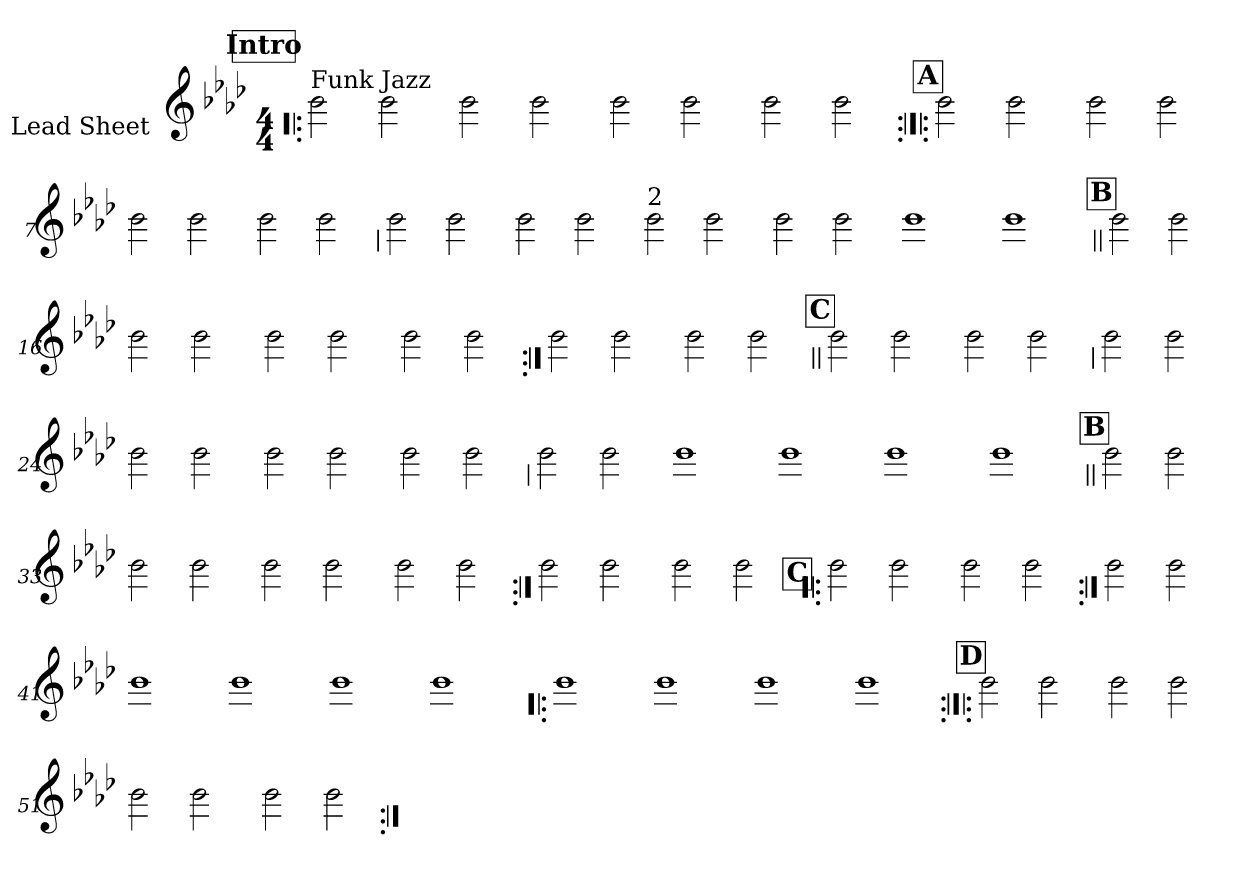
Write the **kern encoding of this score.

**kern
*part1
*staff1
*I"Lead Sheet
*stria0
*clefG2
*k[b-e-a-d-]
*f:
*M4/4
*MM108
!!LO:REH:place=s1:a:t=Intro
=1!|:
!LO:TX:a:t=Funk Jazz
2b-
2b-
=2-
2b-
2b-
=3-
2b-
2b-
=4-
2b-
2b-
!!LO:LB:g=z
!!LO:REH:place=s1:a:t=A
=5:|!|:
2b-
2b-
=6-
2b-
2b-
=7-
2b-
2b-
=8-
2b-
2b-
!!LO:LB:g=z
=9
2b-
2b-
=10-
2b-
2b-
=11-
!LO:TX:a:t=2
2b-
2b-
=12-
2b-
2b-
=13-
1b-
=14-
1b-
!!LO:LB:g=z
!!LO:REH:place=s1:a:t=B
=15||
2b-
2b-
=16-
2b-
2b-
=17-
2b-
2b-
=18-
2b-
2b-
!!LO:LB:g=z
=19:|!
2b-
2b-
=20-
2b-
2b-
!!LO:REH:place=s1:a:t=C
=21||
2b-
2b-
=22-
2b-
2b-
!!LO:LB:g=z
=23
2b-
2b-
=24-
2b-
2b-
=25-
2b-
2b-
=26-
2b-
2b-
!!LO:LB:g=z
=27
2b-
2b-
=28-
1b-
=29-
1b-
=30-
1b-
=31-
1b-
!!LO:LB:g=z
!!LO:REH:place=s1:a:t=B
=32||
2b-
2b-
=33-
2b-
2b-
=34-
2b-
2b-
=35-
2b-
2b-
!!LO:LB:g=z
=36:|!
2b-
2b-
=37-
2b-
2b-
!!LO:REH:place=s1:a:t=C
=38!|:
2b-
2b-
=39-
2b-
2b-
!!LO:LB:g=z
=40:|!
2b-
2b-
=41-
1b-
=42-
1b-
=43-
1b-
=44-
1b-
!!LO:LB:g=z
=45!|:
1b-
=46-
1b-
=47-
1b-
=48-
1b-
!!LO:LB:g=z
!!LO:REH:place=s1:a:t=D
=49:|!|:
2b-
2b-
=50-
2b-
2b-
=51-
2b-
2b-
=52-
2b-
2b-
=:|!
*-
